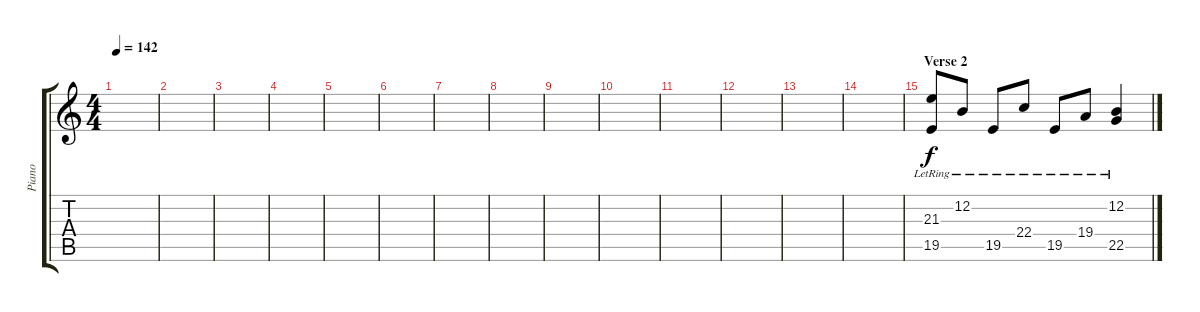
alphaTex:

\track ("Piano" "Piano") {instrument acousticgrandpiano}
\staff {score tabs}
\tuning (E4 B3 G3 D3 A2 E2) {hide}
\ts (4 4)
\tempo 142
\clef g2
\ks c
|
|
|
|
|
|
|
|
|
|
|
|
|
|
\section ("" "Verse 2")
(21.3{lr} 19.5{lr}).8 12.2{lr}.8 19.5{lr}.8 22.4{lr}.8 19.5{lr}.8 19.4{lr}.8 (12.2{lr} 22.5{lr}).4
